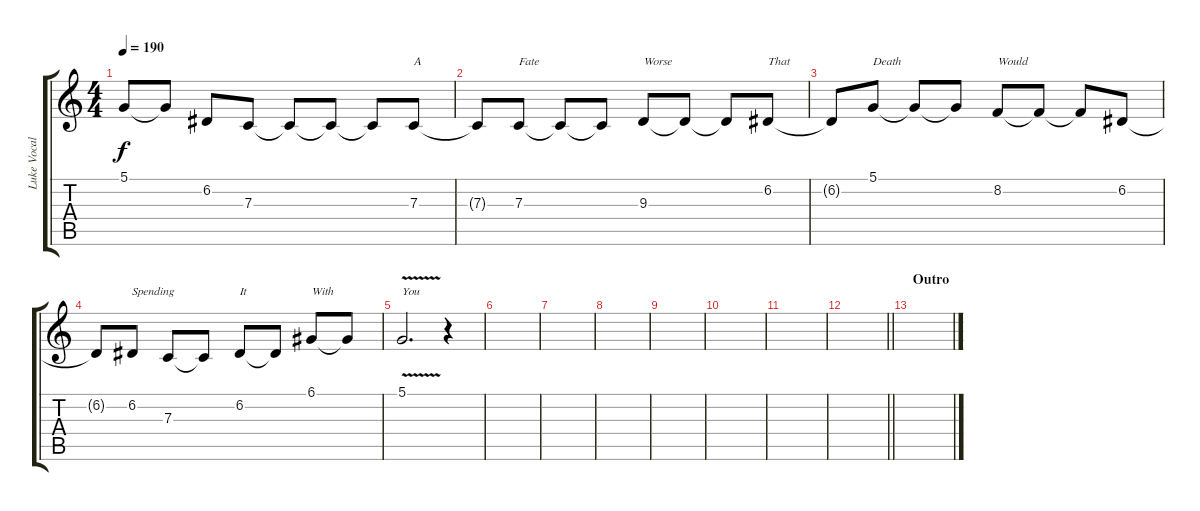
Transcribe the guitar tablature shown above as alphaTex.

\track ("Luke Vocals" "Luke Vocal") {instrument clarinet}
\staff {score tabs}
\tuning (D4 A3 F3 C3 G2 C2) {hide}
\ts (4 4)
\tempo 190
\clef g2
\ks c
5.1{t}.8{dy f} 5.1{t}.8 6.2.8 7.3.8 7.3{t}.8 7.3{t}.8 7.3{t}.8 7.3.8{txt "A"} |
7.3{t}.8 7.3.8{txt "Fate"} 7.3{t}.8 7.3{t}.8 9.3.8{txt "Worse"} 9.3{t}.8 9.3{t}.8 6.2.8{txt "That"} |
6.2{t}.8 5.1.8{txt "Death"} 5.1{t}.8 5.1{t}.8 8.2.8{txt "Would"} 8.2{t}.8 8.2{t}.8 6.2.8 |
6.2{t}.8 6.2.8{txt "Spending"} 7.3.8 7.3{t}.8 6.2.8{txt "It"} 6.2{t}.8 6.1.8{txt "With"} 6.1{t}.8 |
5.1{v}.2{d txt "You"} r.4 |
|
|
|
|
|
|
\barLineRight lightlight
|
\section ("" "Outro")
